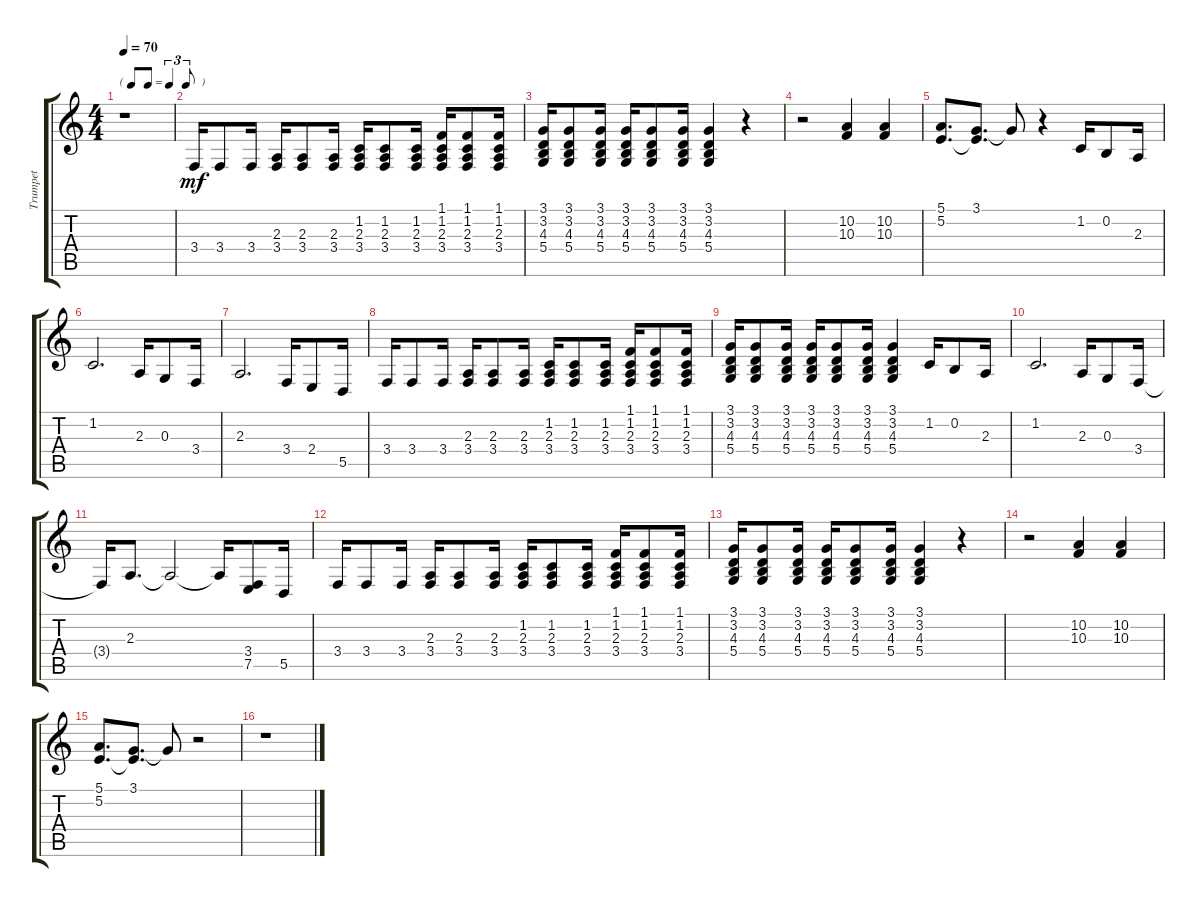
\track ("Trumpet" "Trumpet") {instrument trumpet}
\staff {score tabs}
\tuning (E4 B3 G3 D3 A2 E2) {hide}
\ts (4 4)
\tf triplet8th
\tempo 70
\clef g2
\ks c
r.1{dy mf} |
3.4.16 3.4.8 3.4.16 (2.3 3.4).16 (2.3 3.4).8 (2.3 3.4).16 (1.2 2.3 3.4).16 (1.2 2.3 3.4).8 (1.2 2.3 3.4).16 (1.1 1.2 2.3 3.4).16 (1.1 1.2 2.3 3.4).8 (1.1 1.2 2.3 3.4).16 |
(3.1 3.2 4.3 5.4).16 (3.1 3.2 4.3 5.4).8 (3.1 3.2 4.3 5.4).16 (3.1 3.2 4.3 5.4).16 (3.1 3.2 4.3 5.4).8 (3.1 3.2 4.3 5.4).16 (3.1 3.2 4.3 5.4).4 r.4 |
r.2 (10.2 10.3).4 (10.2 10.3).4 |
(5.1 5.2).8{d} (3.1 5.2{t}).8{d} 3.1{t}.8 r.4 1.2.16 0.2.8 2.3.16 |
1.2.2{d} 2.3.16 0.3.8 3.4.16 |
2.3.2{d} 3.4.16 2.4.8 5.5.16 |
3.4.16 3.4.8 3.4.16 (2.3 3.4).16 (2.3 3.4).8 (2.3 3.4).16 (1.2 2.3 3.4).16 (1.2 2.3 3.4).8 (1.2 2.3 3.4).16 (1.1 1.2 2.3 3.4).16 (1.1 1.2 2.3 3.4).8 (1.1 1.2 2.3 3.4).16 |
(3.1 3.2 4.3 5.4).16 (3.1 3.2 4.3 5.4).8 (3.1 3.2 4.3 5.4).16 (3.1 3.2 4.3 5.4).16 (3.1 3.2 4.3 5.4).8 (3.1 3.2 4.3 5.4).16 (3.1 3.2 4.3 5.4).4 1.2.16 0.2.8 2.3.16 |
1.2.2{d} 2.3.16 0.3.8 3.4.16 |
3.4{t}.16 2.3.8{d} 2.3{t}.2 2.3{t}.16 (3.4 7.5).8 5.5.16 |
3.4.16 3.4.8 3.4.16 (2.3 3.4).16 (2.3 3.4).8 (2.3 3.4).16 (1.2 2.3 3.4).16 (1.2 2.3 3.4).8 (1.2 2.3 3.4).16 (1.1 1.2 2.3 3.4).16 (1.1 1.2 2.3 3.4).8 (1.1 1.2 2.3 3.4).16 |
(3.1 3.2 4.3 5.4).16 (3.1 3.2 4.3 5.4).8 (3.1 3.2 4.3 5.4).16 (3.1 3.2 4.3 5.4).16 (3.1 3.2 4.3 5.4).8 (3.1 3.2 4.3 5.4).16 (3.1 3.2 4.3 5.4).4 r.4 |
r.2 (10.2 10.3).4 (10.2 10.3).4 |
(5.1 5.2).8{d} (3.1 5.2{t}).8{d} 3.1{t}.8 r.2 |
r.1
